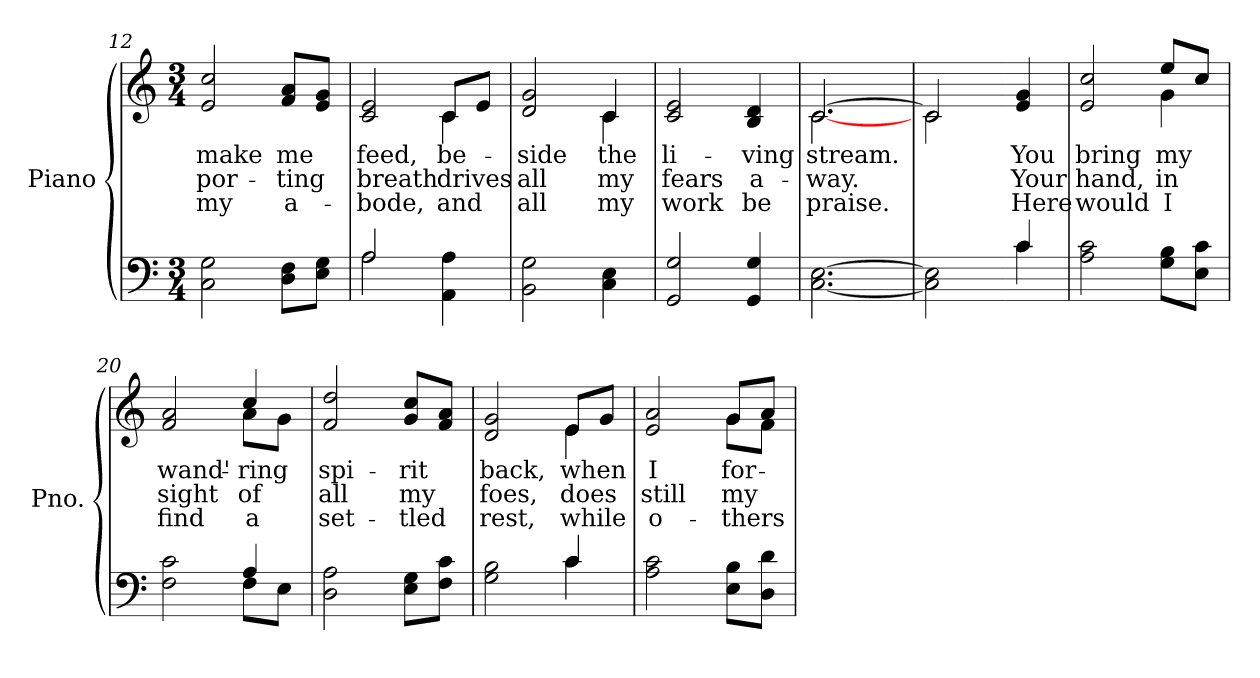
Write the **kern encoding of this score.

**kern	**kern	**text	**text	**text
*part2	*part1	*part1	*part1	*part1
*staff2	*staff1	*staff1	*staff1	*staff1
*I"Piano	*I"Piano	*	*	*
*I'Pno.	*I'Pno.	*	*	*
*clefF4	*clefG2	*	*	*
*k[]	*k[]	*	*	*
*C:	*C:	*	*	*
*M3/4	*M3/4	*	*	*
=12	=12	=12	=12	=12
!	!	!LO:LY:b:color=#000000	!LO:LY:b:color=#000000	!LO:LY:b:color=#000000
2Ci\ 2Gi	2ei/ 2cci	make	-por-	my
!	!	!LO:LY:b:color=#000000	!LO:LY:b:color=#000000	!LO:LY:b:color=#000000
8Di\ 8Fi\L	8fi/ 8ai/L	me	-ting	a-
8Ei\ 8Gi\J	8ei/ 8gi/J	.	.	.
=13	=13	=13	=13	=13
*^	*	*	*	*
!	!	!	!LO:LY:b:color=#000000	!LO:LY:b:color=#000000	!LO:LY:b:color=#000000
*	*	*^	*	*	*
2Ai/	2Ai\	2ci/ 2ei	2ryy	feed,	breath	-bode,
!	!	!	!	!LO:LY:b:color=#000000	!LO:LY:b:color=#000000	!LO:LY:b:color=#000000
4AAi\ 4Ai	4ryy	8ci/L	4ci\	be-	drives	and
.	.	8ei/J	.	.	.	.
*v	*v	*	*	*	*	*
=14	=14	=14	=14	=14	=14
!	!	!	!LO:LY:b:color=#000000	!LO:LY:b:color=#000000	!LO:LY:b:color=#000000
2BBi\ 2Gi	2di/ 2gi	2ryy	-side	all	all
!	!	!	!LO:LY:b:color=#000000	!LO:LY:b:color=#000000	!LO:LY:b:color=#000000
4Ci\ 4Ei	4ci/	4ci\	the	my	my
*	*v	*v	*	*	*
=15	=15	=15	=15	=15
*	*^	*	*	*
!	!	!	!LO:LY:b:color=#000000	!LO:LY:b:color=#000000	!LO:LY:b:color=#000000
*	*v	*v	*	*	*
2GGi/ 2Gi	2ci/ 2ei	li-	fears	work
!	!	!LO:LY:b:color=#000000	!LO:LY:b:color=#000000	!LO:LY:b:color=#000000
4GGi/ 4Gi	4Bi/ 4di	-ving	a-	be
=16	=16	=16	=16	=16
!	!	!LO:LY:b:color=#000000	!LO:LY:b:color=#000000	!LO:LY:b:color=#000000
*	*^	*	*	*
[2.Ci\ [2.Ei	[2.ci/	[2.ci\	stream.	-way.	praise.
=17	=17	=17	=17	=17	=17
2Ci\] 2Ei]	2ci/]	2ci\	.	.	.
*	*v	*v	*	*	*
!!LO:LB:g=z
=18-	=18-	=18-	=18-	=18-
*^	*	*	*	*
*	*	*^	*	*	*
!	!	!	!	!LO:LY:b:color=#000000	!LO:LY:b:color=#000000	!LO:LY:b:color=#000000
*	*	*v	*v	*	*	*
4ci/	4ci\	4ei/ 4gi	You	Your	Here
*v	*v	*	*	*	*
=19	=19	=19	=19	=19
*^	*	*	*	*
!	!	!	!LO:LY:b:color=#000000	!LO:LY:b:color=#000000	!LO:LY:b:color=#000000
*v	*v	*^	*	*	*
2Ai\ 2ci	2ei/ 2cci	2ryy	bring	hand,	would
!	!	!	!LO:LY:b:color=#000000	!LO:LY:b:color=#000000	!LO:LY:b:color=#000000
8Gi\ 8Bi\L	8eei/L	4gi\	my	in	I
8Ei\ 8ci\J	8cci/J	.	.	.	.
=20	=20	=20	=20	=20	=20
*^	*	*	*	*	*
!	!	!	!	!LO:LY:b:color=#000000	!LO:LY:b:color=#000000	!LO:LY:b:color=#000000
2Fi\ 2ci	2ryy	2fi/ 2ai	2ryy	wand'-	sight	find
!	!	!	!	!LO:LY:b:color=#000000	!LO:LY:b:color=#000000	!LO:LY:b:color=#000000
4Ai/	8Fi\L	4cci/	8ai\L	-ring	of	a
.	8Ei\J	.	8gi\J	.	.	.
*v	*v	*	*	*	*	*
*	*v	*v	*	*	*
=21	=21	=21	=21	=21
*^	*^	*	*	*
!	!	!	!	!LO:LY:b:color=#000000	!LO:LY:b:color=#000000	!LO:LY:b:color=#000000
*v	*v	*	*	*	*	*
*	*v	*v	*	*	*
2Di\ 2Ai	2fi/ 2ddi	spi-	all	set-
!	!	!LO:LY:b:color=#000000	!LO:LY:b:color=#000000	!LO:LY:b:color=#000000
8Ei\ 8Gi\L	8gi/ 8cci/L	-rit	my	-tled
8Fi\ 8ci\J	8fi/ 8ai/J	.	.	.
=22	=22	=22	=22	=22
*^	*	*	*	*
!	!	!	!LO:LY:b:color=#000000	!LO:LY:b:color=#000000	!LO:LY:b:color=#000000
*	*	*^	*	*	*
2Gi\ 2Bi	2ryy	2di/ 2gi	2ryy	back,	foes,	rest,
!	!	!	!	!LO:LY:b:color=#000000	!LO:LY:b:color=#000000	!LO:LY:b:color=#000000
4ci/	4ci\	8ei/L	4ei\	when	does	while
.	.	8gi/J	.	.	.	.
*v	*v	*	*	*	*	*
=23	=23	=23	=23	=23	=23
!	!	!	!LO:LY:b:color=#000000	!LO:LY:b:color=#000000	!LO:LY:b:color=#000000
2Ai\ 2ci	2ei/ 2ai	2ryy	I	still	o-
!	!	!	!LO:LY:b:color=#000000	!LO:LY:b:color=#000000	!LO:LY:b:color=#000000
8Ei\ 8Bi\L	8gi/L	8gi\L	for-	my	-thers
8Di\ 8di\J	8ai/J	8fi\J	.	.	.
*	*v	*v	*	*	*
=	=	=	=	=
*-	*-	*-	*-	*-
